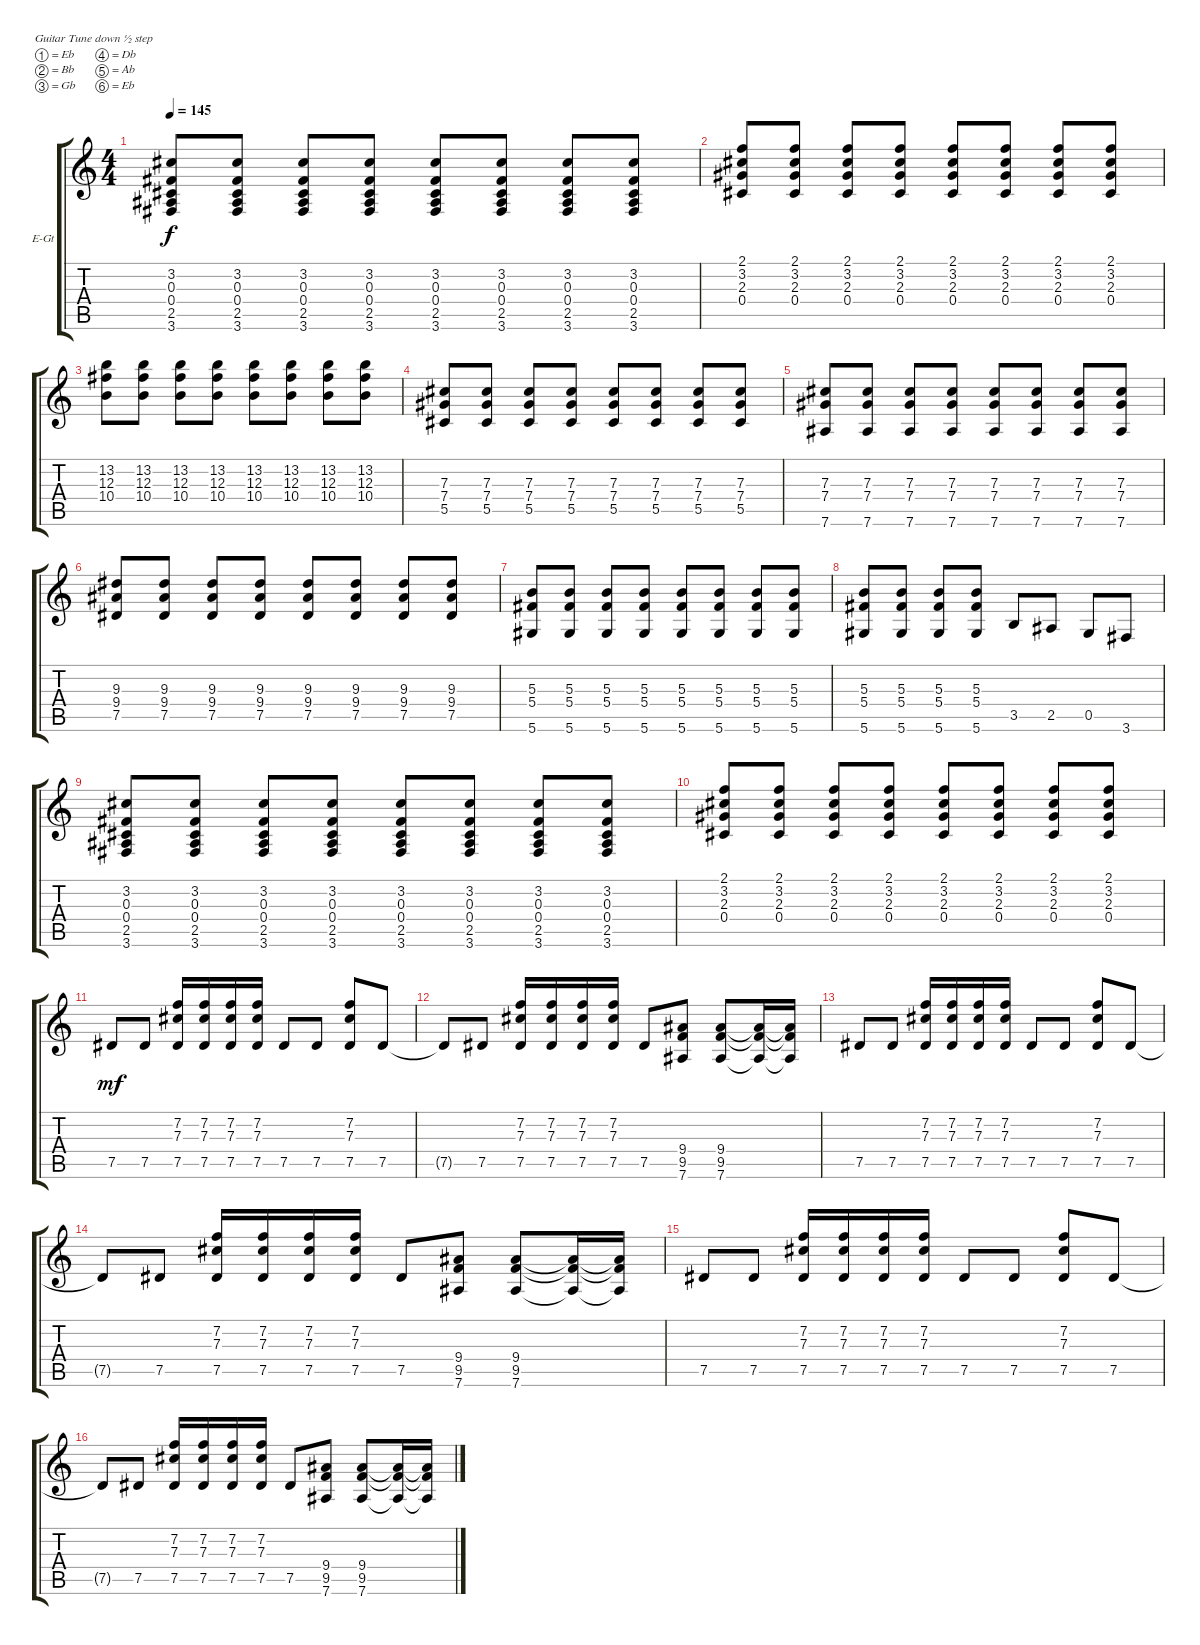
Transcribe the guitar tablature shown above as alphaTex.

\defaultSystemsLayout 4
\bracketExtendMode groupsimilarinstruments
\firstSystemTrackNameOrientation horizontal
\otherSystemsTrackNameOrientation horizontal
\track ("Electric Guitar" "E-Gt") {instrument distortionguitar}
\staff {score tabs}
\tuning (Eb4 Bb3 Gb3 Db3 Ab2 Eb2)
\ts (4 4)
\tempo 145
\clef g2
\ks c
(3.6 2.5 0.4 0.3 3.2).8{dy f} (3.6 2.5 0.4 0.3 3.2).8 (3.6 2.5 0.4 0.3 3.2).8 (3.6 2.5 0.4 0.3 3.2).8 (3.6 2.5 0.4 0.3 3.2).8 (3.6 2.5 0.4 0.3 3.2).8 (3.6 2.5 0.4 0.3 3.2).8 (3.6 2.5 0.4 0.3 3.2).8 |
(2.1 3.2 2.3 0.4).8 (2.1 3.2 2.3 0.4).8 (2.1 3.2 2.3 0.4).8 (2.1 3.2 2.3 0.4).8 (2.1 3.2 2.3 0.4).8 (2.1 3.2 2.3 0.4).8 (2.1 3.2 2.3 0.4).8 (2.1 3.2 2.3 0.4).8 |
(10.4 12.3 13.2).8 (10.4 12.3 13.2).8 (10.4 12.3 13.2).8 (10.4 12.3 13.2).8 (10.4 12.3 13.2).8 (10.4 12.3 13.2).8 (10.4 12.3 13.2).8 (10.4 12.3 13.2).8 |
(5.5 7.4 7.3).8 (5.5 7.4 7.3).8 (5.5 7.4 7.3).8 (5.5 7.4 7.3).8 (5.5 7.4 7.3).8 (5.5 7.4 7.3).8 (5.5 7.4 7.3).8 (5.5 7.4 7.3).8 |
(7.6 7.4 7.3).8 (7.6 7.4 7.3).8 (7.6 7.4 7.3).8 (7.6 7.4 7.3).8 (7.6 7.4 7.3).8 (7.6 7.4 7.3).8 (7.6 7.4 7.3).8 (7.6 7.4 7.3).8 |
(7.5 9.4 9.3).8 (7.5 9.4 9.3).8 (7.5 9.4 9.3).8 (7.5 9.4 9.3).8 (7.5 9.4 9.3).8 (7.5 9.4 9.3).8 (7.5 9.4 9.3).8 (7.5 9.4 9.3).8 |
(5.4 5.3 5.6).8 (5.4 5.3 5.6).8 (5.4 5.3 5.6).8 (5.4 5.3 5.6).8 (5.4 5.3 5.6).8 (5.4 5.3 5.6).8 (5.4 5.3 5.6).8 (5.4 5.3 5.6).8 |
(5.6 5.4 5.3).8 (5.6 5.4 5.3).8 (5.6 5.4 5.3).8 (5.6 5.4 5.3).8 3.5.8 2.5.8 0.5.8 3.6.8 |
(3.6 2.5 0.4 0.3 3.2).8 (3.6 2.5 0.4 0.3 3.2).8 (3.6 2.5 0.4 0.3 3.2).8 (3.6 2.5 0.4 0.3 3.2).8 (3.6 2.5 0.4 0.3 3.2).8 (3.6 2.5 0.4 0.3 3.2).8 (3.6 2.5 0.4 0.3 3.2).8 (3.6 2.5 0.4 0.3 3.2).8 |
(2.1 3.2 2.3 0.4).8 (2.1 3.2 2.3 0.4).8 (2.1 3.2 2.3 0.4).8 (2.1 3.2 2.3 0.4).8 (2.1 3.2 2.3 0.4).8 (2.1 3.2 2.3 0.4).8 (2.1 3.2 2.3 0.4).8 (2.1 3.2 2.3 0.4).8 |
7.5.8{dy mf} 7.5.8 (7.5 7.3 7.2).16 (7.5 7.2 7.3).16 (7.5 7.2 7.3).16 (7.5 7.3 7.2).16 7.5.8 7.5.8 (7.5 7.3 7.2).8 7.5.8 |
7.5{t}.8 7.5.8 (7.5 7.3 7.2).16 (7.5 7.3 7.2).16 (7.5 7.3 7.2).16 (7.5 7.3 7.2).16 7.5.8 (9.5 7.6 9.4).8 (9.5 7.6 9.4).8 (9.5{t} 7.6{t} 9.4{t}).16 (9.5{t} 7.6{t} 9.4{t}).16 |
7.5.8 7.5.8 (7.5 7.3 7.2).16 (7.5 7.2 7.3).16 (7.5 7.2 7.3).16 (7.5 7.3 7.2).16 7.5.8 7.5.8 (7.5 7.3 7.2).8 7.5.8 |
7.5{t}.8 7.5.8 (7.5 7.3 7.2).16 (7.5 7.3 7.2).16 (7.5 7.3 7.2).16 (7.5 7.3 7.2).16 7.5.8 (9.5 7.6 9.4).8 (9.5 7.6 9.4).8 (9.5{t} 7.6{t} 9.4{t}).16 (9.5{t} 7.6{t} 9.4{t}).16 |
7.5.8 7.5.8 (7.5 7.3 7.2).16 (7.5 7.2 7.3).16 (7.5 7.2 7.3).16 (7.5 7.3 7.2).16 7.5.8 7.5.8 (7.5 7.3 7.2).8 7.5.8 |
7.5{t}.8 7.5.8 (7.5 7.3 7.2).16 (7.5 7.3 7.2).16 (7.5 7.3 7.2).16 (7.5 7.3 7.2).16 7.5.8 (9.5 7.6 9.4).8 (9.5 7.6 9.4).8 (9.5{t} 7.6{t} 9.4{t}).16 (9.5{t} 7.6{t} 9.4{t}).16
